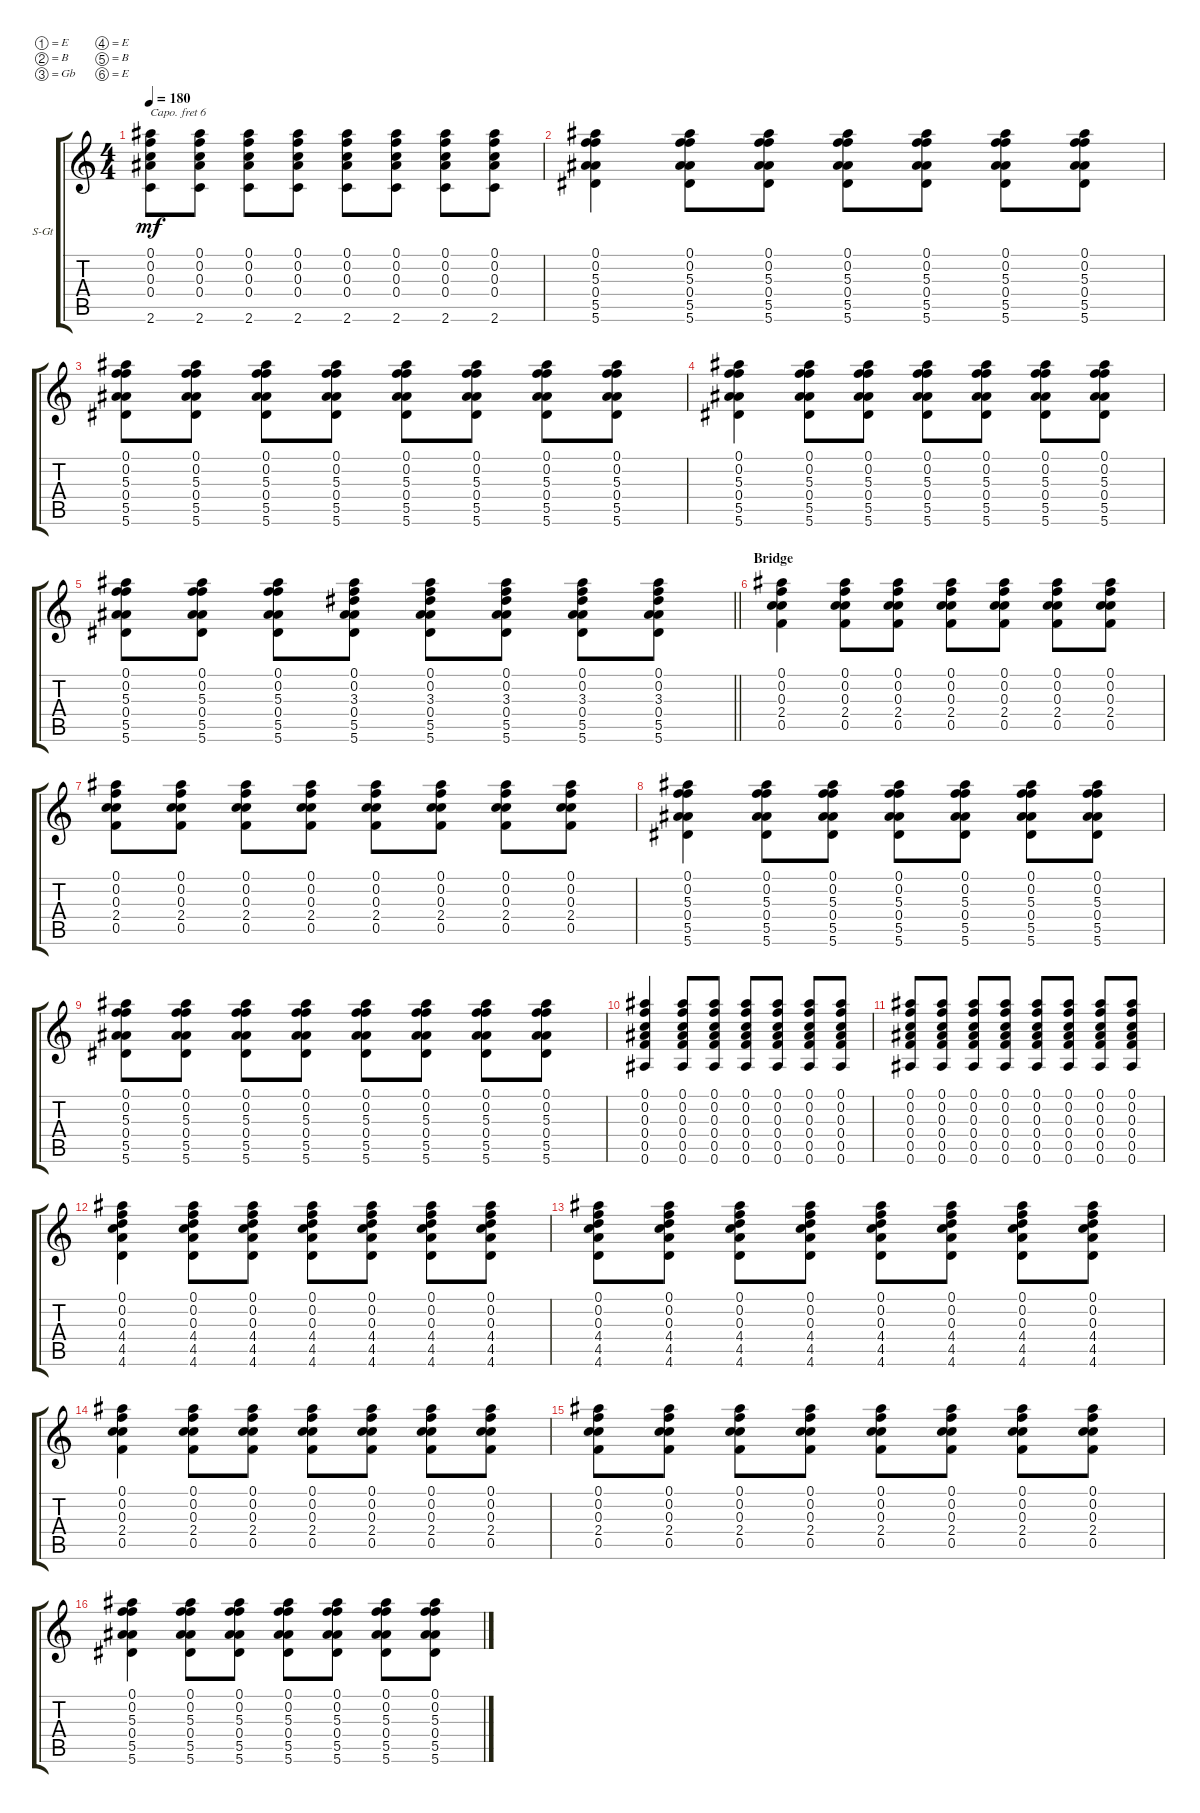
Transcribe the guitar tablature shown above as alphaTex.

\defaultSystemsLayout 4
\bracketExtendMode groupsimilarinstruments
\firstSystemTrackNameOrientation horizontal
\otherSystemsTrackNameOrientation horizontal
\track ("Chris - Steel Guitar Rythm" "S-Gt") {instrument acousticguitarsteel}
\staff {score tabs}
\capo 6
\tuning (E4 B3 Gb3 E3 B2 E2)
\ts (4 4)
\tempo 180
\clef g2
\ks c
(0.2 0.1 2.6 0.4 0.3).8{dy mf} (0.2 0.1 2.6 0.4 0.3).8 (0.2 0.1 2.6 0.4 0.3).8 (0.2 0.1 2.6 0.4 0.3).8 (0.2 0.1 2.6 0.4 0.3).8 (0.2 0.1 2.6 0.4 0.3).8 (0.2 0.1 2.6 0.4 0.3).8 (0.2 0.1 2.6 0.4 0.3).8 |
(5.6 5.5 0.4 5.3 0.2 0.1).4 (5.6 5.5 0.4 5.3 0.2 0.1).8 (5.6 5.5 0.4 5.3 0.2 0.1).8 (5.6 5.5 0.4 5.3 0.2 0.1).8 (5.6 5.5 0.4 5.3 0.2 0.1).8 (5.6 5.5 0.4 5.3 0.2 0.1).8 (5.6 5.5 0.4 5.3 0.2 0.1).8 |
(5.6 5.5 0.4 5.3 0.2 0.1).8 (5.6 5.5 0.4 5.3 0.2 0.1).8 (5.6 5.5 0.4 5.3 0.2 0.1).8 (5.6 5.5 0.4 5.3 0.2 0.1).8 (5.6 5.5 0.4 5.3 0.2 0.1).8 (5.6 5.5 0.4 5.3 0.2 0.1).8 (5.6 5.5 0.4 5.3 0.2 0.1).8 (5.6 5.5 0.4 5.3 0.2 0.1).8 |
(5.6 5.5 0.4 5.3 0.2 0.1).4 (5.6 5.5 0.4 5.3 0.2 0.1).8 (5.6 5.5 0.4 5.3 0.2 0.1).8 (5.6 5.5 0.4 5.3 0.2 0.1).8 (5.6 5.5 0.4 5.3 0.2 0.1).8 (5.6 5.5 0.4 5.3 0.2 0.1).8 (5.6 5.5 0.4 5.3 0.2 0.1).8 |
\barLineRight lightlight
(5.6 5.5 0.4 5.3 0.2 0.1).8 (5.6 5.5 0.4 5.3 0.2 0.1).8 (5.6 5.5 0.4 5.3 0.2 0.1).8 (5.6 5.5 0.4 3.3 0.2 0.1).8 (5.6 5.5 0.4 3.3 0.2 0.1).8 (5.6 5.5 0.4 3.3 0.2 0.1).8 (5.6 5.5 0.4 3.3 0.2 0.1).8 (5.6 5.5 0.4 3.3 0.2 0.1).8 |
\section ("" "Bridge")
(0.1 0.2 2.4 0.5 0.3).4 (0.5 0.1 0.3 0.2 2.4).8 (0.5 0.3 0.2 0.1 2.4).8 (0.5 0.1 0.3 0.2 2.4).8 (0.5 2.4 0.3 0.2 0.1).8 (0.5 2.4 0.1 0.3 0.2).8 (0.5 2.4 0.3 0.2 0.1).8 |
(0.5 2.4 0.1 0.3 0.2).8 (0.5 2.4 0.3 0.2 0.1).8 (0.5 2.4 0.1 0.3 0.2).8 (0.5 2.4 0.3 0.2 0.1).8 (0.5 2.4 0.1 0.3 0.2).8 (0.5 2.4 0.3 0.2 0.1).8 (0.5 2.4 0.1 0.3 0.2).8 (0.5 2.4 0.3 0.2 0.1).8 |
(5.6 5.5 0.4 5.3 0.2 0.1).4 (5.6 5.5 0.4 5.3 0.2 0.1).8 (5.6 5.5 0.4 5.3 0.2 0.1).8 (5.6 5.5 0.4 5.3 0.2 0.1).8 (5.6 5.5 0.4 5.3 0.2 0.1).8 (5.6 5.5 0.4 5.3 0.2 0.1).8 (5.6 5.5 0.4 5.3 0.2 0.1).8 |
(5.6 5.5 0.4 5.3 0.2 0.1).8 (5.6 5.5 0.4 5.3 0.2 0.1).8 (5.6 5.5 0.4 5.3 0.2 0.1).8 (5.6 5.5 0.4 5.3 0.2 0.1).8 (5.6 5.5 0.4 5.3 0.2 0.1).8 (5.6 5.5 0.4 5.3 0.2 0.1).8 (5.6 5.5 0.4 5.3 0.2 0.1).8 (5.6 5.5 0.4 5.3 0.2 0.1).8 |
(0.1 0.6 0.5 0.4 0.3 0.2).4 (0.2 0.1 0.6 0.5 0.4 0.3).8 (0.2 0.1 0.6 0.5 0.4 0.3).8 (0.2 0.1 0.6 0.5 0.4 0.3).8 (0.2 0.1 0.6 0.5 0.4 0.3).8 (0.2 0.1 0.6 0.5 0.4 0.3).8 (0.2 0.1 0.6 0.5 0.4 0.3).8 |
(0.2 0.1 0.6 0.5 0.4 0.3).8 (0.2 0.1 0.6 0.5 0.4 0.3).8 (0.2 0.1 0.6 0.5 0.4 0.3).8 (0.2 0.1 0.6 0.5 0.4 0.3).8 (0.2 0.1 0.6 0.5 0.4 0.3).8 (0.2 0.1 0.6 0.5 0.4 0.3).8 (0.2 0.1 0.6 0.5 0.4 0.3).8 (0.2 0.1 0.6 0.5 0.4 0.3).8 |
(4.6 4.5 4.4 0.3 0.2 0.1).4 (4.6 4.5 4.4 0.3 0.2 0.1).8 (0.1 0.2 0.3 4.4 4.5 4.6).8 (4.6 4.5 4.4 0.3 0.2 0.1).8 (0.1 0.2 0.3 4.4 4.5 4.6).8 (4.6 4.5 4.4 0.3 0.2 0.1).8 (0.1 0.2 0.3 4.4 4.5 4.6).8 |
(4.6 4.5 4.4 0.3 0.2 0.1).8 (0.1 0.2 0.3 4.4 4.5 4.6).8 (4.6 4.5 4.4 0.3 0.2 0.1).8 (0.1 0.2 0.3 4.4 4.5 4.6).8 (4.6 4.5 4.4 0.3 0.2 0.1).8 (0.1 0.2 0.3 4.4 4.5 4.6).8 (4.6 4.5 4.4 0.3 0.2 0.1).8 (0.1 0.2 0.3 4.4 4.5 4.6).8 |
(0.1 0.2 2.4 0.5 0.3).4 (0.5 0.1 0.3 0.2 2.4).8 (0.5 0.3 0.2 0.1 2.4).8 (0.5 0.1 0.3 0.2 2.4).8 (0.5 2.4 0.3 0.2 0.1).8 (0.5 2.4 0.1 0.3 0.2).8 (0.5 2.4 0.3 0.2 0.1).8 |
(0.5 2.4 0.1 0.3 0.2).8 (0.5 2.4 0.3 0.2 0.1).8 (0.5 2.4 0.1 0.3 0.2).8 (0.5 2.4 0.3 0.2 0.1).8 (0.5 2.4 0.1 0.3 0.2).8 (0.5 2.4 0.3 0.2 0.1).8 (0.5 2.4 0.1 0.3 0.2).8 (0.5 2.4 0.3 0.2 0.1).8 |
(5.6 5.5 0.4 5.3 0.2 0.1).4 (5.6 5.5 0.4 5.3 0.2 0.1).8 (5.6 5.5 0.4 5.3 0.2 0.1).8 (5.6 5.5 0.4 5.3 0.2 0.1).8 (5.6 5.5 0.4 5.3 0.2 0.1).8 (5.6 5.5 0.4 5.3 0.2 0.1).8 (5.6 5.5 0.4 5.3 0.2 0.1).8
